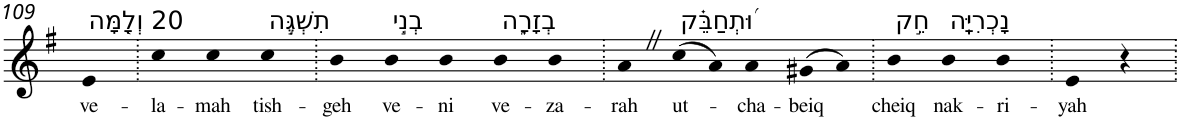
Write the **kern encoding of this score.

**kern	**text
*part1	*part1
*staff1	*staff1
*I"Piano	*
*I'Pno	*
!!LO:PB:g=z
*clefG2	*
*k[f#]	*
*G:	*
=109	=109
!LO:TX:a:t=20 וְלָ֤מָּה	!
!	!LO:LY:b
4e	ve-
=110.	=110.
!	!LO:LY:b
4cc	-la-
!	!LO:LY:b
4cc	-mah
!LO:TX:a:t=תִשְׁגֶּ֣ה	!
!	!LO:LY:b
4cc	tish-
=111.	=111.
!	!LO:LY:b
4b	-geh
!LO:TX:a:t=בְנִ֣י	!
!	!LO:LY:b
4b	ve-
!	!LO:LY:b
4b	-ni
!LO:TX:a:t=בְזָרָ֑ה	!
!	!LO:LY:b
4b	ve-
!	!LO:LY:b
4b	-za-
=112.	=112.
!	!LO:LY:b
4aZ	-rah
!LO:TX:a:t=וּ֝תְחַבֵּ֗ק	!
!	!LO:LY:b
(>8cc	ut-
8a)	.
!	!LO:LY:b
4a	-cha-
!	!LO:LY:b
(>8g#X	-beiq
8a)	.
=113.	=113.
!LO:TX:a:t=חֵ֣ק	!
!	!LO:LY:b
4b	cheiq
!LO:TX:a:t=נָכְרִיָּֽה	!
!	!LO:LY:b
4b	nak-
!	!LO:LY:b
4b	-ri-
=114.	=114.
!	!LO:LY:b
4e	-yah
4r	.
=.	=.
*-	*-
